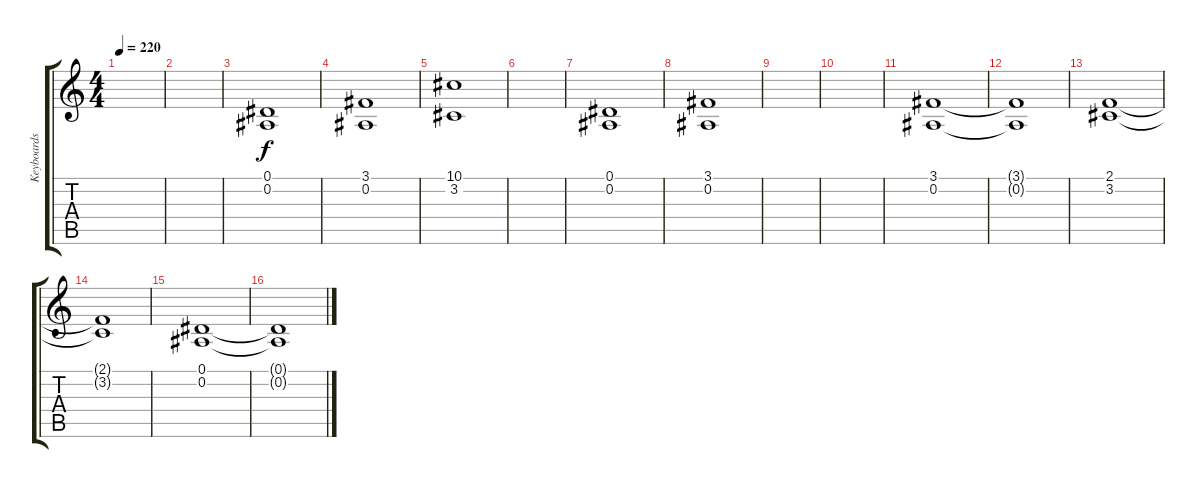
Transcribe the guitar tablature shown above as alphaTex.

\track ("Keyboards 2" "Keyboards ") {instrument stringensemble1}
\staff {score tabs}
\tuning (Eb4 Bb3 Gb3 Db3 Ab2 Eb2) {hide}
\ts (4 4)
\tempo 220
\clef g2
\ks c
|
|
(0.1 0.2).1 |
(3.1 0.2).1 |
(10.1 3.2).1 |
|
(0.1 0.2).1 |
(3.1 0.2).1 |
|
|
(3.1 0.2).1 |
(3.1{t} 0.2{t}).1 |
(2.1 3.2).1 |
(2.1{t} 3.2{t}).1 |
(0.1 0.2).1 |
(0.1{t} 0.2{t}).1
